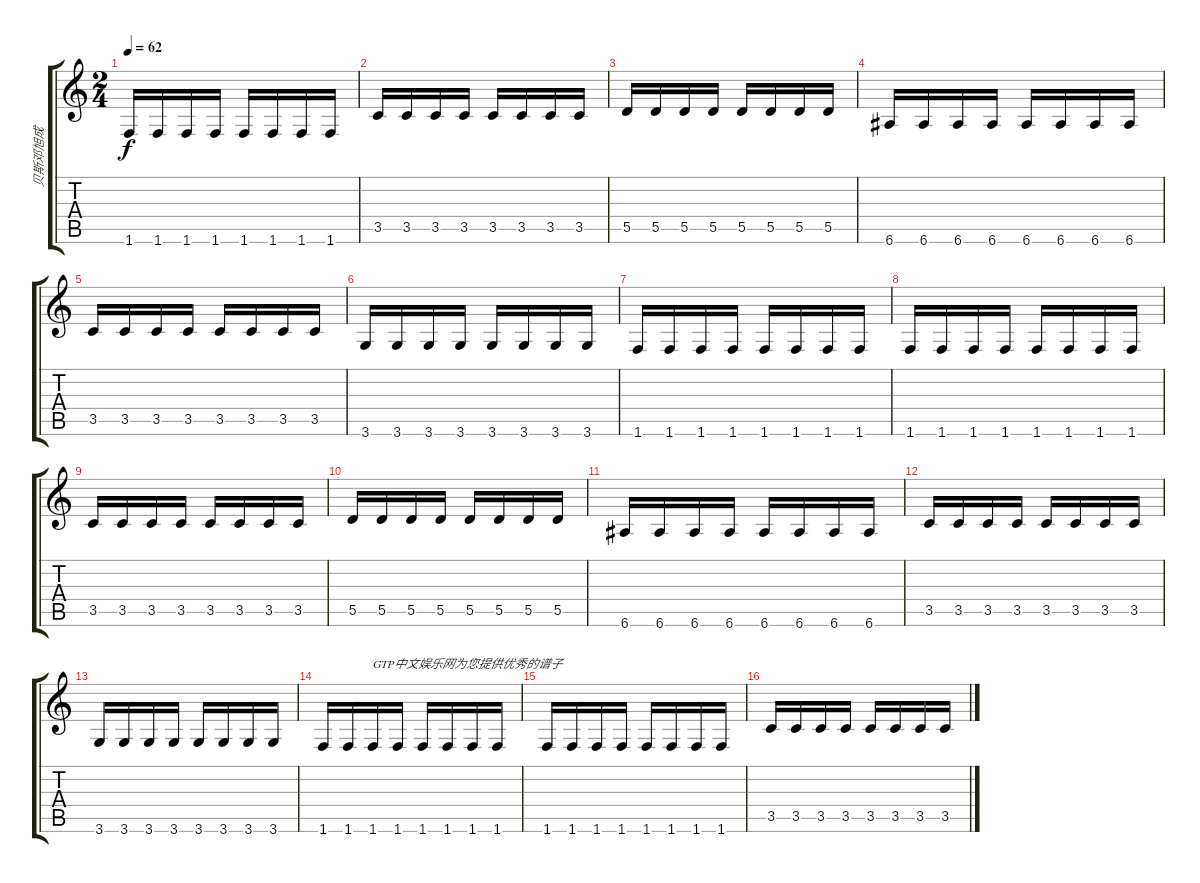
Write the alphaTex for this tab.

\track ("贝斯邓旭成" "贝斯邓旭成") {instrument electricbassfinger}
\staff {score tabs}
\tuning (E4 B3 G3 D3 A2 E2) {hide}
\ts (2 4)
\tempo 62
\clef g2
\ks c
1.6.16{dy f} 1.6.16 1.6.16 1.6.16 1.6.16 1.6.16 1.6.16 1.6.16 |
3.5.16 3.5.16 3.5.16 3.5.16 3.5.16 3.5.16 3.5.16 3.5.16 |
5.5.16 5.5.16 5.5.16 5.5.16 5.5.16 5.5.16 5.5.16 5.5.16 |
6.6.16 6.6.16 6.6.16 6.6.16 6.6.16 6.6.16 6.6.16 6.6.16 |
3.5.16 3.5.16 3.5.16 3.5.16 3.5.16 3.5.16 3.5.16 3.5.16 |
3.6.16 3.6.16 3.6.16 3.6.16 3.6.16 3.6.16 3.6.16 3.6.16 |
1.6.16 1.6.16 1.6.16 1.6.16 1.6.16 1.6.16 1.6.16 1.6.16 |
1.6.16 1.6.16 1.6.16 1.6.16 1.6.16 1.6.16 1.6.16 1.6.16 |
3.5.16 3.5.16 3.5.16 3.5.16 3.5.16 3.5.16 3.5.16 3.5.16 |
5.5.16 5.5.16 5.5.16 5.5.16 5.5.16 5.5.16 5.5.16 5.5.16 |
6.6.16 6.6.16 6.6.16 6.6.16 6.6.16 6.6.16 6.6.16 6.6.16 |
3.5.16 3.5.16 3.5.16 3.5.16 3.5.16 3.5.16 3.5.16 3.5.16 |
3.6.16 3.6.16 3.6.16 3.6.16 3.6.16 3.6.16 3.6.16 3.6.16 |
1.6.16 1.6.16 1.6.16{txt "GTP中文娱乐网为您提供优秀的谱子"} 1.6.16 1.6.16 1.6.16 1.6.16 1.6.16 |
1.6.16 1.6.16 1.6.16 1.6.16 1.6.16 1.6.16 1.6.16 1.6.16 |
3.5.16 3.5.16 3.5.16 3.5.16 3.5.16 3.5.16 3.5.16 3.5.16
